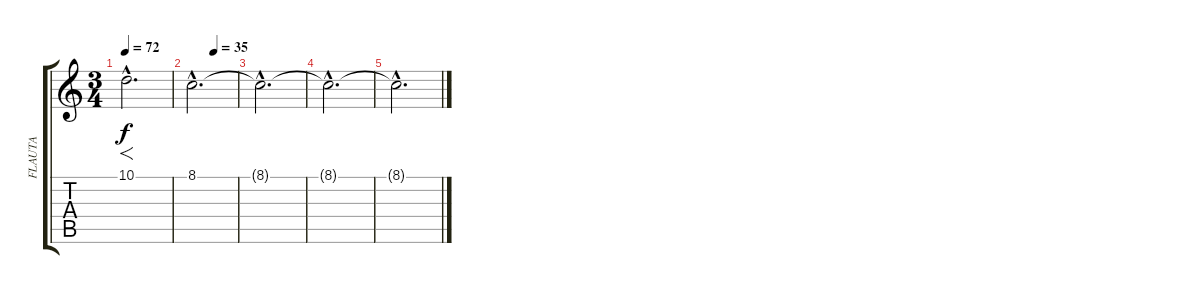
\track ("FLAUTA" "FLAUTA") {instrument piccolo}
\staff {score tabs}
\tuning (E4 B3 G3 D3 A2 D2) {hide}
\ts (3 4)
\tempo 72
\clef g2
\ks c
10.1{hac}.2{f d dy f} |
\tempo (35 0.5)
8.1{hac}.2{d volume 7} |
8.1{hac t}.2{d volume 2} |
8.1{hac t}.2{d} |
8.1{hac t}.2{d}
